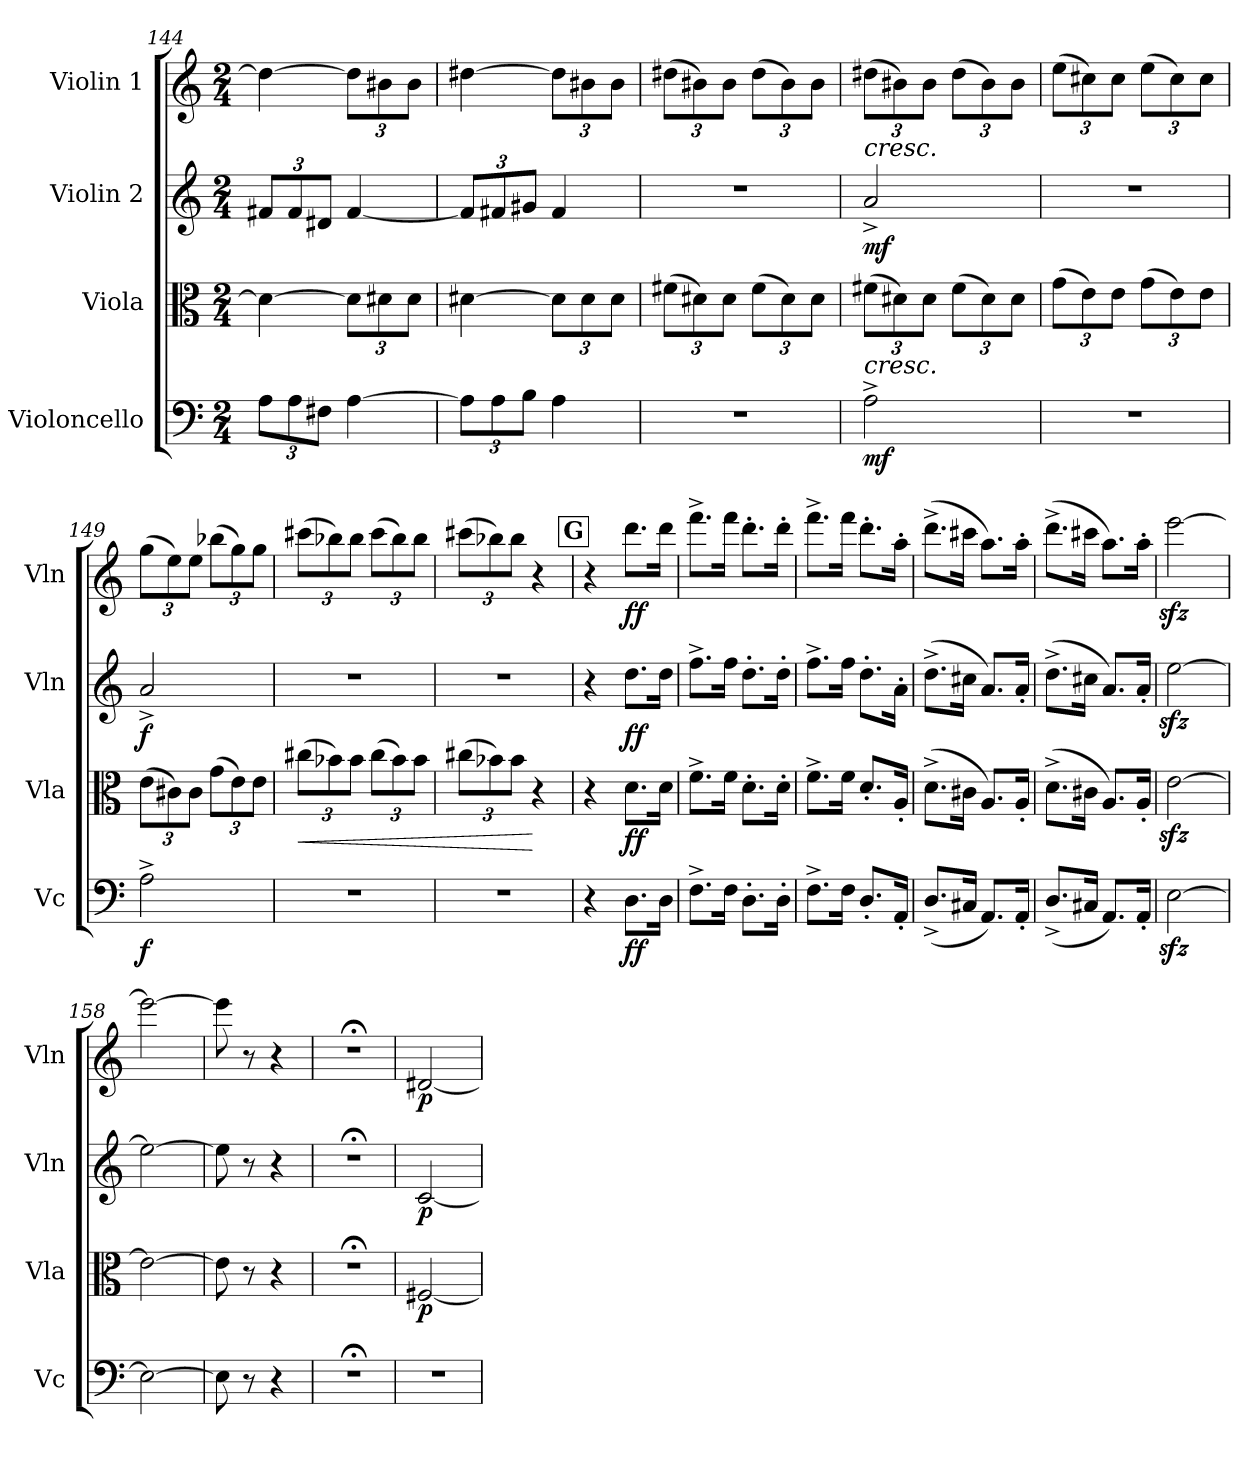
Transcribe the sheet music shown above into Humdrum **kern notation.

**kern	**dynam	**kern	**dynam	**kern	**dynam	**kern	**dynam
*part4	*part4	*part3	*part3	*part2	*part2	*part1	*part1
*staff4	*staff4	*staff3	*staff3	*staff2	*staff2	*staff1	*staff1
*I"Violoncello	*	*I"Viola	*	*I"Violin 2	*	*I"Violin 1	*
*I'Vc	*	*I'Vla	*	*I'Vln	*	*I'Vln	*
*clefF4	*	*clefC3	*	*clefG2	*	*clefG2	*
*k[]	*	*k[]	*	*k[]	*	*k[]	*
*M2/4	*	*M2/4	*	*M2/4	*	*M2/4	*
*Xbrackettup	*	*	*	*Xbrackettup	*	*	*
=144	=144	=144	=144	=144	=144	=144	=144
12A\L	.	4d#\_	.	12f#X/L	.	4dd#\_	.
12A\	.	.	.	12f#/	.	.	.
12F#X\J	.	.	.	12d#X/J	.	.	.
*	*	*Xbrackettup	*	*	*	*Xbrackettup	*
[4A\	.	12d#\L]	.	[4f#/	.	12dd#\L]	.
.	.	12d#X\	.	.	.	12b#X\	.
.	.	12d#\J	.	.	.	12b#\J	.
!!LO:LB:g=z
=145	=145	=145	=145	=145	=145	=145	=145
12A\L]	.	[4d#X\	.	12f#/L]	.	[4dd#X\	.
12A\	.	.	.	12f#X/	.	.	.
12B\J	.	.	.	12g#X/J	.	.	.
4A\	.	12d#\L]	.	4f#/	.	12dd#\L]	.
.	.	12d#\	.	.	.	12b#X\	.
.	.	12d#\J	.	.	.	12b#\J	.
=146	=146	=146	=146	=146	=146	=146	=146
2r	.	(>12f#X\L	.	2r	.	(>12dd#X\L	.
.	.	12d#X\)	.	.	.	12b#X\)	.
.	.	12d#\J	.	.	.	12b#\J	.
.	.	(>12f#\L	.	.	.	(>12dd#\L	.
.	.	12d#\)	.	.	.	12b#\)	.
.	.	12d#\J	.	.	.	12b#\J	.
=147	=147	=147	=147	=147	=147	=147	=147
!	!	!	!	!	!	!LO:TX:b:i:t=cresc.	!
!	!	!LO:TX:b:i:t=cresc.	!	!	!	!	!
!	!LO:DY:b	!	!	!	!LO:DY:b	!	!
2A^\	mf	(>12f#X\L	.	2a^/	mf	(>12dd#X\L	.
.	.	12d#X\)	.	.	.	12b#X\)	.
.	.	12d#\J	.	.	.	12b#\J	.
.	.	(>12f#\L	.	.	.	(>12dd#\L	.
.	.	12d#\)	.	.	.	12b#\)	.
.	.	12d#\J	.	.	.	12b#\J	.
=148	=148	=148	=148	=148	=148	=148	=148
2r	.	(>12g\L	.	2r	.	(>12ee\L	.
.	.	12e\)	.	.	.	12cc#X\)	.
.	.	12e\J	.	.	.	12cc#\J	.
.	.	(>12g\L	.	.	.	(>12ee\L	.
.	.	12e\)	.	.	.	12cc#\)	.
.	.	12e\J	.	.	.	12cc#\J	.
=149	=149	=149	=149	=149	=149	=149	=149
!	!LO:DY:b	!	!	!	!LO:DY:b	!	!
2A^\	f	(>12e\L	.	2a^/	f	(>12gg\L	.
.	.	12c#X\)	.	.	.	12ee\)	.
.	.	12c#\J	.	.	.	12ee\J	.
.	.	(>12g\L	.	.	.	(>12bb-X\L	.
.	.	12e\)	.	.	.	12gg\)	.
.	.	12e\J	.	.	.	12gg\J	.
!!LO:PB:g=z
=150	=150	=150	=150	=150	=150	=150	=150
!	!	!	!LO:HP:b	!	!	!	!
2r	.	(>12cc#X\L	<	2r	.	(>12ccc#X\L	.
.	.	12b-X\)	.	.	.	12bb-X\)	.
.	.	12b-\J	.	.	.	12bb-\J	.
.	.	(>12cc#\L	.	.	.	(>12ccc#\L	.
.	.	12b-\)	.	.	.	12bb-\)	.
.	.	12b-\J	.	.	.	12bb-\J	.
=151	=151	=151	=151	=151	=151	=151	=151
2r	.	(>12cc#X\L	.	2r	.	(>12ccc#X\L	.
.	.	12b-X\)	.	.	.	12bb-X\)	.
.	.	12b-\J	.	.	.	12bb-\J	.
.	.	4r	[	.	.	4r	.
!!LO:REH:place=s1:a:B:fs=14:t=G
=152	=152	=152	=152	=152	=152	=152	=152
4r	.	4r	.	4r	.	4r	.
!	!LO:DY:b	!	!LO:DY:b	!	!LO:DY:b	!	!LO:DY:b
8.D\L	ff	8.d\L	ff	8.dd\L	ff	8.ddd\L	ff
16D\Jk	.	16d\Jk	.	16dd\Jk	.	16ddd\Jk	.
=153	=153	=153	=153	=153	=153	=153	=153
8.F^\L	.	8.f^\L	.	8.ff^\L	.	8.fff^\L	.
16F\Jk	.	16f\Jk	.	16ff\Jk	.	16fff\Jk	.
8.D'\L	.	8.d'\L	.	8.dd'\L	.	8.ddd'\L	.
16D'\Jk	.	16d'\Jk	.	16dd'\Jk	.	16ddd'\Jk	.
=154	=154	=154	=154	=154	=154	=154	=154
8.F^\L	.	8.f^\L	.	8.ff^\L	.	8.fff^\L	.
16F\Jk	.	16f\Jk	.	16ff\Jk	.	16fff\Jk	.
8.D'/L	.	8.d'/L	.	8.dd'\L	.	8.ddd'\L	.
16AA'/Jk	.	16A'/Jk	.	16a'\Jk	.	16aa'\Jk	.
=155	=155	=155	=155	=155	=155	=155	=155
(<8.D^/L	.	(>8.d^\L	.	(>8.dd^\L	.	(>8.ddd^\L	.
16C#X/Jk	.	16c#X\Jk	.	16cc#X\Jk	.	16ccc#X\Jk	.
8.AA/L)	.	8.A/L)	.	8.a/L)	.	8.aa\L)	.
16AA'/Jk	.	16A'/Jk	.	16a'/Jk	.	16aa'\Jk	.
=156	=156	=156	=156	=156	=156	=156	=156
(<8.D^/L	.	(>8.d^\L	.	(>8.dd^\L	.	(>8.ddd^\L	.
16C#X/Jk	.	16c#X\Jk	.	16cc#X\Jk	.	16ccc#X\Jk	.
8.AA/L)	.	8.A/L)	.	8.a/L)	.	8.aa\L)	.
16AA'/Jk	.	16A'/Jk	.	16a'/Jk	.	16aa'\Jk	.
=157	=157	=157	=157	=157	=157	=157	=157
[2Ezz<\	.	[2ezz<\	.	[2eezz<\	.	[2eeezz<\	.
=158	=158	=158	=158	=158	=158	=158	=158
2E\_	.	2e\_	.	2ee\_	.	2eee\_	.
=159	=159	=159	=159	=159	=159	=159	=159
8E\]	.	8e\]	.	8ee\]	.	8eee\]	.
8r	.	8r	.	8r	.	8r	.
4r	.	4r	.	4r	.	4r	.
=160	=160	=160	=160	=160	=160	=160	=160
2r;<	.	2r;<	.	2r;<	.	2r;<	.
=161	=161	=161	=161	=161	=161	=161	=161
!	!	!	!LO:DY:b	!	!LO:DY:b	!	!LO:DY:b
2r	.	[2F#X/	p	[2c/	p	[2d#X/	p
=	=	=	=	=	=	=	=
*-	*-	*-	*-	*-	*-	*-	*-
